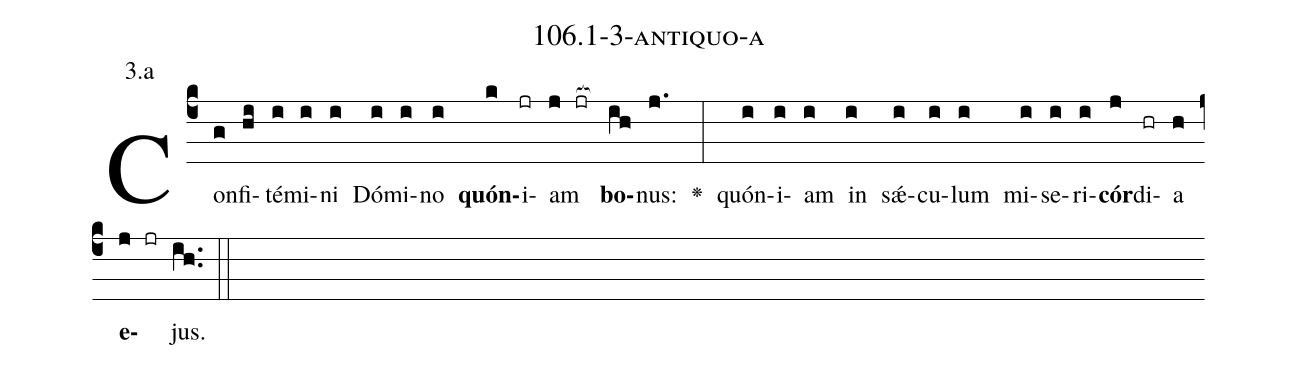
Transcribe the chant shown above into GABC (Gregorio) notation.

name: 106.1-3-antiquo-a;
annotation: 3.a;
%%
(c4)Con(g)fi(hi)té(i)mi(i)ni(i) Dó(i)mi(i)no(i) <b>quón</b>(k)i(jr)am(j jr[ocb:1{]) <b>bo</b>(ih[ocb:0}])nus:(j.) <v>\greheightstar</v>(:) quón(i)i(i)am(i) in(i) sǽ(i)cu(i)lum(i) mi(i)se(i)ri(i)<b>cór</b>(j)di(hr)a(h) <b>e</b>(j jr)jus.(ih..) (::)


%E(i) u(i) o(j) u(h) a(j) e.(ih..) (::)
